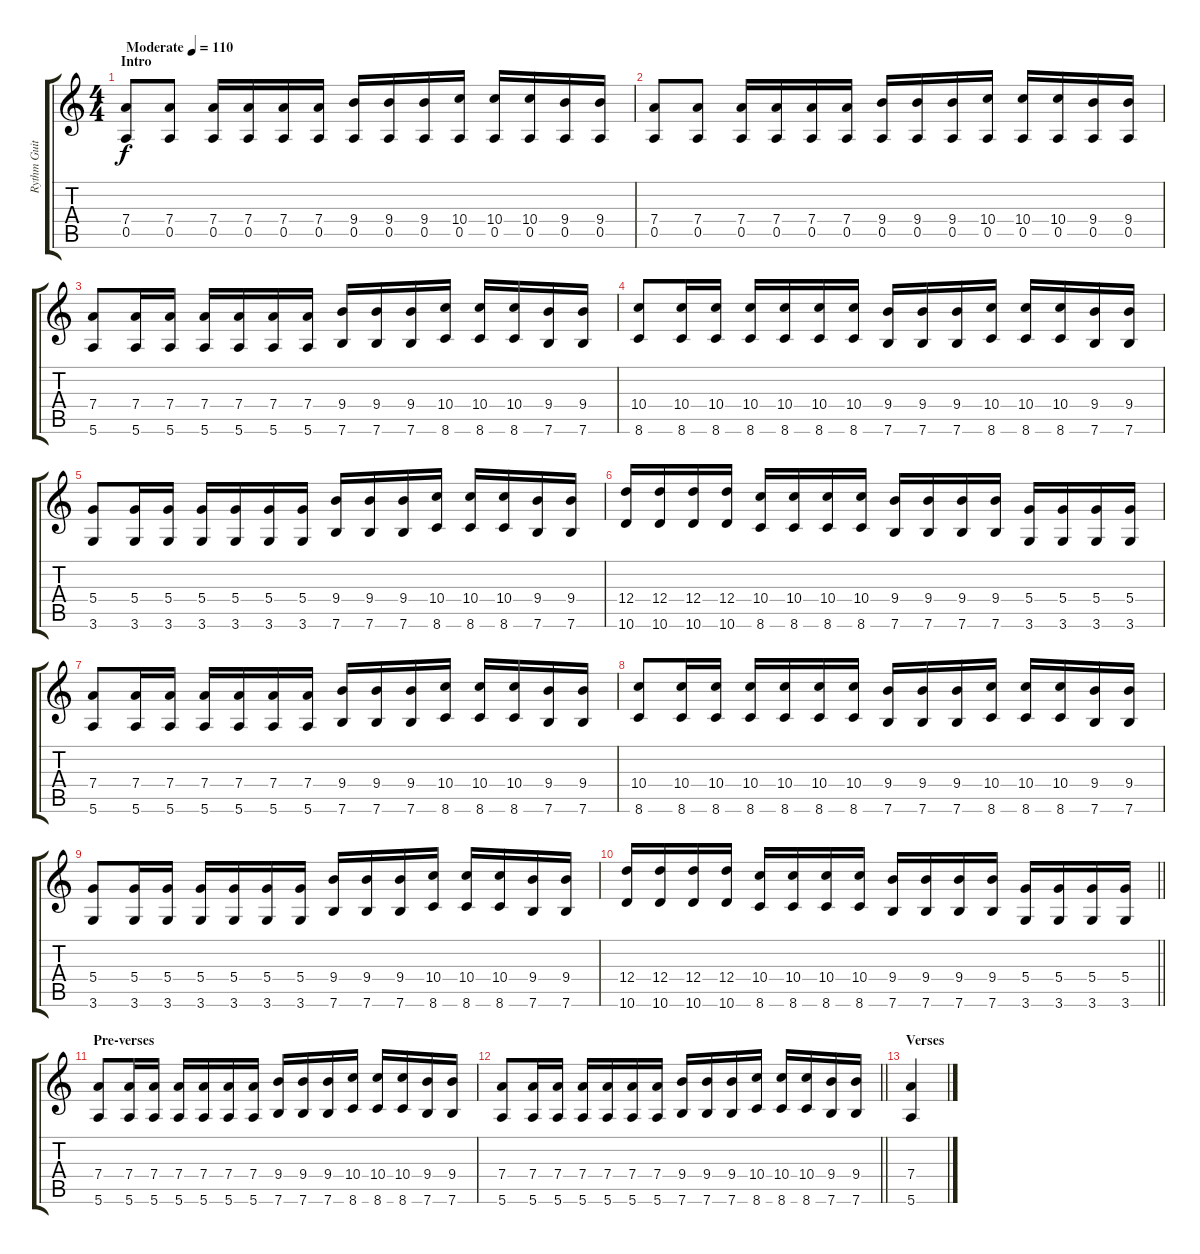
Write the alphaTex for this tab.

\track ("Rythm Guitar" "Rythm Guit") {instrument distortionguitar}
\staff {score tabs}
\tuning (E4 B3 G3 D3 A2 E2) {hide}
\ts (4 4)
\section ("" "Intro")
\tempo (110 "Moderate")
\clef g2
\ks c
(7.4 0.5).8{dy f instrument distortionguitar} (7.4 0.5).8 (7.4 0.5).16 (7.4 0.5).16 (7.4 0.5).16 (7.4 0.5).16 (9.4 0.5).16 (9.4 0.5).16 (9.4 0.5).16 (10.4 0.5).16 (10.4 0.5).16 (10.4 0.5).16 (9.4 0.5).16 (9.4 0.5).16 |
(7.4 0.5).8 (7.4 0.5).8 (7.4 0.5).16 (7.4 0.5).16 (7.4 0.5).16 (7.4 0.5).16 (9.4 0.5).16 (9.4 0.5).16 (9.4 0.5).16 (10.4 0.5).16 (10.4 0.5).16 (10.4 0.5).16 (9.4 0.5).16 (9.4 0.5).16 |
(7.4 5.6).8{instrument distortionguitar} (7.4 5.6).16 (7.4 5.6).16 (7.4 5.6).16 (7.4 5.6).16 (7.4 5.6).16 (7.4 5.6).16 (9.4 7.6).16 (9.4 7.6).16 (9.4 7.6).16 (10.4 8.6).16 (10.4 8.6).16 (10.4 8.6).16 (9.4 7.6).16 (9.4 7.6).16 |
(10.4 8.6).8 (10.4 8.6).16 (10.4 8.6).16 (10.4 8.6).16 (10.4 8.6).16 (10.4 8.6).16 (10.4 8.6).16 (9.4 7.6).16 (9.4 7.6).16 (9.4 7.6).16 (10.4 8.6).16 (10.4 8.6).16 (10.4 8.6).16 (9.4 7.6).16 (9.4 7.6).16 |
(5.4 3.6).8 (5.4 3.6).16 (5.4 3.6).16 (5.4 3.6).16 (5.4 3.6).16 (5.4 3.6).16 (5.4 3.6).16 (9.4 7.6).16 (9.4 7.6).16 (9.4 7.6).16 (10.4 8.6).16 (10.4 8.6).16 (10.4 8.6).16 (9.4 7.6).16 (9.4 7.6).16 |
(12.4 10.6).16 (12.4 10.6).16 (12.4 10.6).16 (12.4 10.6).16 (10.4 8.6).16 (10.4 8.6).16 (10.4 8.6).16 (10.4 8.6).16 (9.4 7.6).16 (9.4 7.6).16 (9.4 7.6).16 (9.4 7.6).16 (5.4 3.6).16 (5.4 3.6).16 (5.4 3.6).16 (5.4 3.6).16 |
(7.4 5.6).8 (7.4 5.6).16 (7.4 5.6).16 (7.4 5.6).16 (7.4 5.6).16 (7.4 5.6).16 (7.4 5.6).16 (9.4 7.6).16 (9.4 7.6).16 (9.4 7.6).16 (10.4 8.6).16 (10.4 8.6).16 (10.4 8.6).16 (9.4 7.6).16 (9.4 7.6).16 |
(10.4 8.6).8 (10.4 8.6).16 (10.4 8.6).16 (10.4 8.6).16 (10.4 8.6).16 (10.4 8.6).16 (10.4 8.6).16 (9.4 7.6).16 (9.4 7.6).16 (9.4 7.6).16 (10.4 8.6).16 (10.4 8.6).16 (10.4 8.6).16 (9.4 7.6).16 (9.4 7.6).16 |
(5.4 3.6).8 (5.4 3.6).16 (5.4 3.6).16 (5.4 3.6).16 (5.4 3.6).16 (5.4 3.6).16 (5.4 3.6).16 (9.4 7.6).16 (9.4 7.6).16 (9.4 7.6).16 (10.4 8.6).16 (10.4 8.6).16 (10.4 8.6).16 (9.4 7.6).16 (9.4 7.6).16 |
\barLineRight lightlight
(12.4 10.6).16 (12.4 10.6).16 (12.4 10.6).16 (12.4 10.6).16 (10.4 8.6).16 (10.4 8.6).16 (10.4 8.6).16 (10.4 8.6).16 (9.4 7.6).16 (9.4 7.6).16 (9.4 7.6).16 (9.4 7.6).16 (5.4 3.6).16 (5.4 3.6).16 (5.4 3.6).16 (5.4 3.6).16 |
\section ("" "Pre-verses")
(7.4 5.6).8 (7.4 5.6).16 (7.4 5.6).16 (7.4 5.6).16 (7.4 5.6).16 (7.4 5.6).16 (7.4 5.6).16 (9.4 7.6).16 (9.4 7.6).16 (9.4 7.6).16 (10.4 8.6).16 (10.4 8.6).16 (10.4 8.6).16 (9.4 7.6).16 (9.4 7.6).16 |
\barLineRight lightlight
(7.4 5.6).8 (7.4 5.6).16 (7.4 5.6).16 (7.4 5.6).16 (7.4 5.6).16 (7.4 5.6).16 (7.4 5.6).16 (9.4 7.6).16 (9.4 7.6).16 (9.4 7.6).16 (10.4 8.6).16 (10.4 8.6).16 (10.4 8.6).16 (9.4 7.6).16 (9.4 7.6).16 |
\section ("" "Verses")
(7.4 5.6).4
